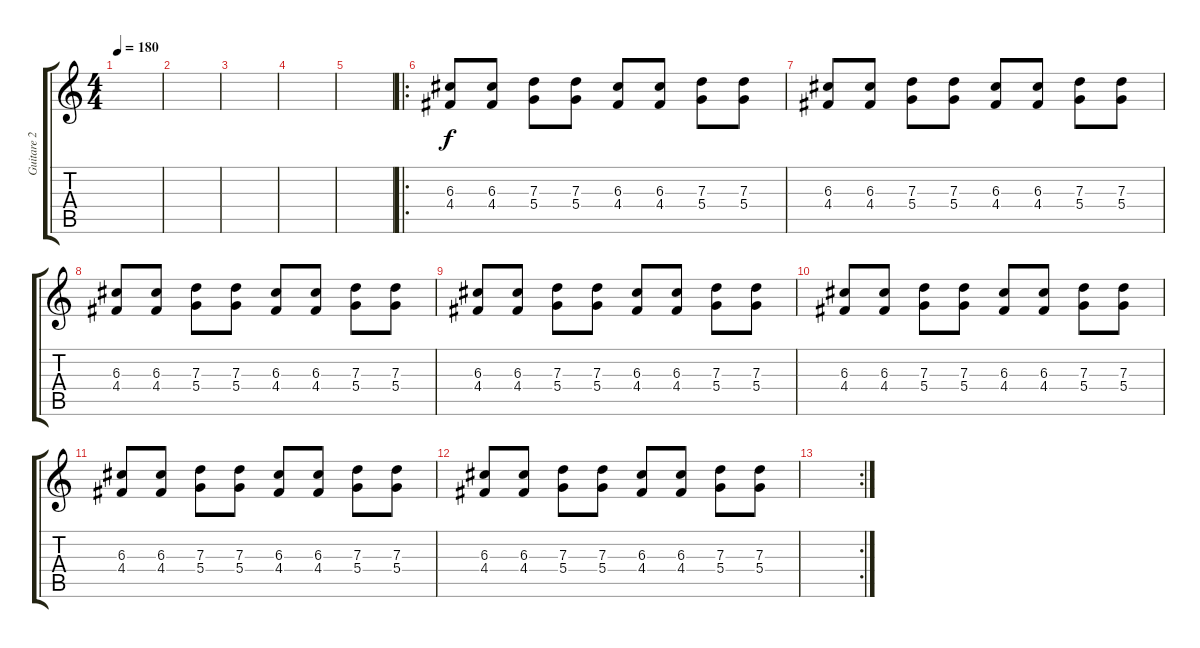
\track ("Guitare 2" "Guitare 2") {instrument distortionguitar}
\staff {score tabs}
\tuning (E4 B3 G3 D3 A2 E2) {hide}
\ts (4 4)
\tempo 180
\clef g2
\ks c
|
|
|
|
|
\ro
(6.3 4.4).8 (6.3 4.4).8 (7.3 5.4).8 (7.3 5.4).8 (6.3 4.4).8 (6.3 4.4).8 (7.3 5.4).8 (7.3 5.4).8 |
(6.3 4.4).8 (6.3 4.4).8 (7.3 5.4).8 (7.3 5.4).8 (6.3 4.4).8 (6.3 4.4).8 (7.3 5.4).8 (7.3 5.4).8 |
(6.3 4.4).8 (6.3 4.4).8 (7.3 5.4).8 (7.3 5.4).8 (6.3 4.4).8 (6.3 4.4).8 (7.3 5.4).8 (7.3 5.4).8 |
(6.3 4.4).8 (6.3 4.4).8 (7.3 5.4).8 (7.3 5.4).8 (6.3 4.4).8 (6.3 4.4).8 (7.3 5.4).8 (7.3 5.4).8 |
(6.3 4.4).8 (6.3 4.4).8 (7.3 5.4).8 (7.3 5.4).8 (6.3 4.4).8 (6.3 4.4).8 (7.3 5.4).8 (7.3 5.4).8 |
(6.3 4.4).8 (6.3 4.4).8 (7.3 5.4).8 (7.3 5.4).8 (6.3 4.4).8 (6.3 4.4).8 (7.3 5.4).8 (7.3 5.4).8 |
(6.3 4.4).8 (6.3 4.4).8 (7.3 5.4).8 (7.3 5.4).8 (6.3 4.4).8 (6.3 4.4).8 (7.3 5.4).8 (7.3 5.4).8 |
\rc 2
